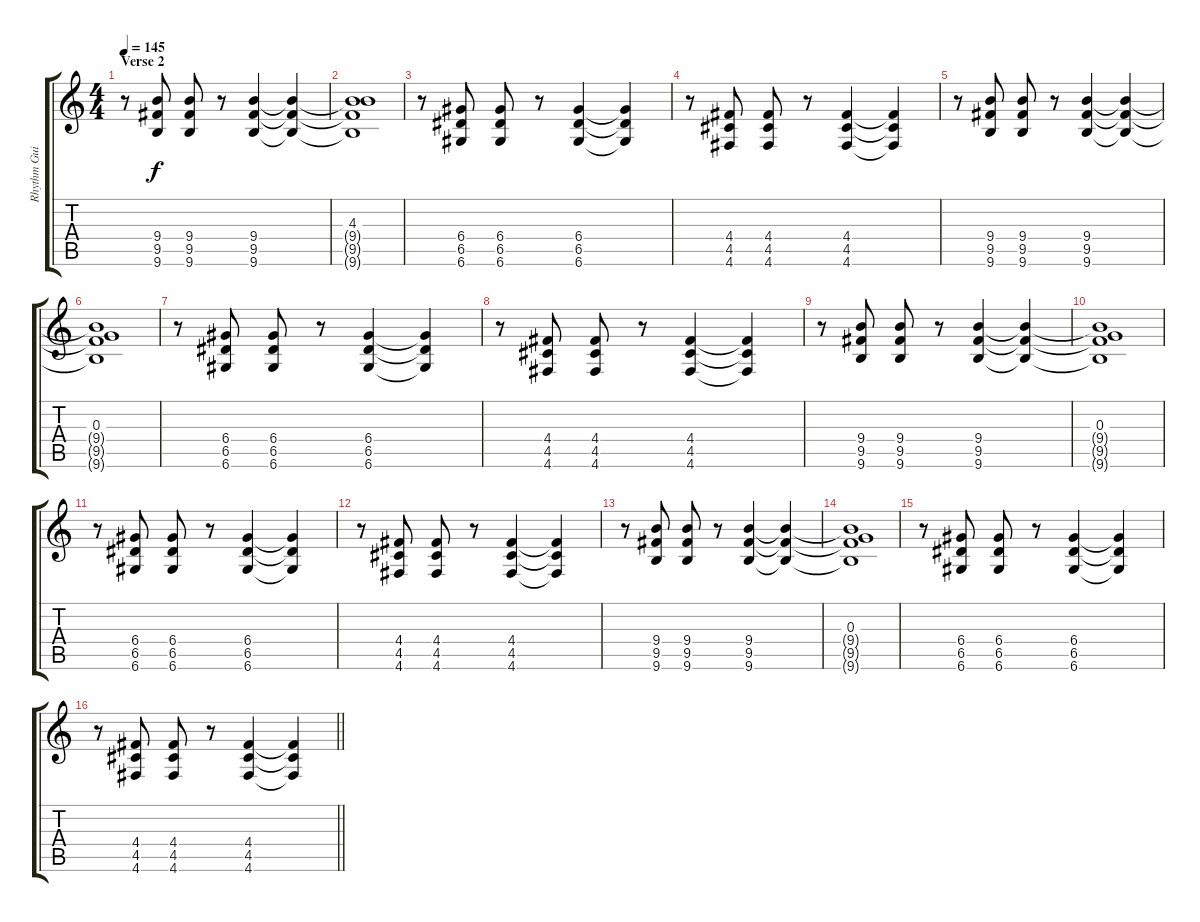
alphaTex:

\track ("Rhythm Guitar" "Rhythm Gui") {instrument overdrivenguitar}
\staff {score tabs}
\tuning (E4 B3 G3 D3 A2 D2) {hide}
\ts (4 4)
\section ("" "Verse 2")
\tempo 145
\clef g2
\ks c
r.8{dy f} (9.4 9.5 9.6).8 (9.4 9.5 9.6).8 r.8 (9.4 9.5 9.6).4 (9.4{t} 9.5{t} 9.6{t}).4 |
(4.3{t} 9.4{t} 9.5{t} 9.6{t}).1 |
r.8 (6.4 6.5 6.6).8 (6.4 6.5 6.6).8 r.8 (6.4 6.5 6.6).4 (6.4{t} 6.5{t} 6.6{t}).4 |
r.8 (4.4 4.5 4.6).8 (4.4 4.5 4.6).8 r.8 (4.4 4.5 4.6).4 (4.4{t} 4.5{t} 4.6{t}).4 |
r.8 (9.4 9.5 9.6).8 (9.4 9.5 9.6).8 r.8 (9.4 9.5 9.6).4 (9.4{t} 9.5{t} 9.6{t}).4 |
(0.3 9.4{t} 9.5{t} 9.6{t}).1 |
r.8 (6.4 6.5 6.6).8 (6.4 6.5 6.6).8 r.8 (6.4 6.5 6.6).4 (6.4{t} 6.5{t} 6.6{t}).4 |
r.8 (4.4 4.5 4.6).8 (4.4 4.5 4.6).8 r.8 (4.4 4.5 4.6).4 (4.4{t} 4.5{t} 4.6{t}).4 |
r.8 (9.4 9.5 9.6).8 (9.4 9.5 9.6).8 r.8 (9.4 9.5 9.6).4 (9.4{t} 9.5{t} 9.6{t}).4 |
(0.3 9.4{t} 9.5{t} 9.6{t}).1 |
r.8 (6.4 6.5 6.6).8 (6.4 6.5 6.6).8 r.8 (6.4 6.5 6.6).4 (6.4{t} 6.5{t} 6.6{t}).4 |
r.8 (4.4 4.5 4.6).8 (4.4 4.5 4.6).8 r.8 (4.4 4.5 4.6).4 (4.4{t} 4.5{t} 4.6{t}).4 |
r.8 (9.4 9.5 9.6).8 (9.4 9.5 9.6).8 r.8 (9.4 9.5 9.6).4 (9.4{t} 9.5{t} 9.6{t}).4 |
(0.3 9.4{t} 9.5{t} 9.6{t}).1 |
r.8 (6.4 6.5 6.6).8 (6.4 6.5 6.6).8 r.8 (6.4 6.5 6.6).4 (6.4{t} 6.5{t} 6.6{t}).4 |
\barLineRight lightlight
r.8 (4.4 4.5 4.6).8 (4.4 4.5 4.6).8 r.8 (4.4 4.5 4.6).4 (4.4{t} 4.5{t} 4.6{t}).4
